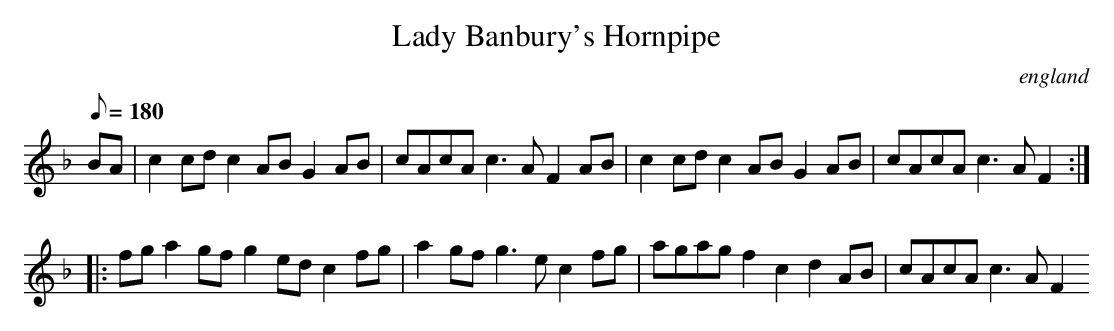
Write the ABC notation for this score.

X:1
T:Lady Banbury's Hornpipe
O:england
M:3/2l
L:1/8
Q:180
K:F
BA| c2 cd c2 AB G2 AB|cAcA c3 A F2 AB| c2 cd c2 AB G2 AB |cAcA c3 A F2::
fg a2 gf g2 ed c2 fg| a2 gf g3 e c2 fg | agag f2 c2 d2 AB| cAcA c3 A F2
:|
